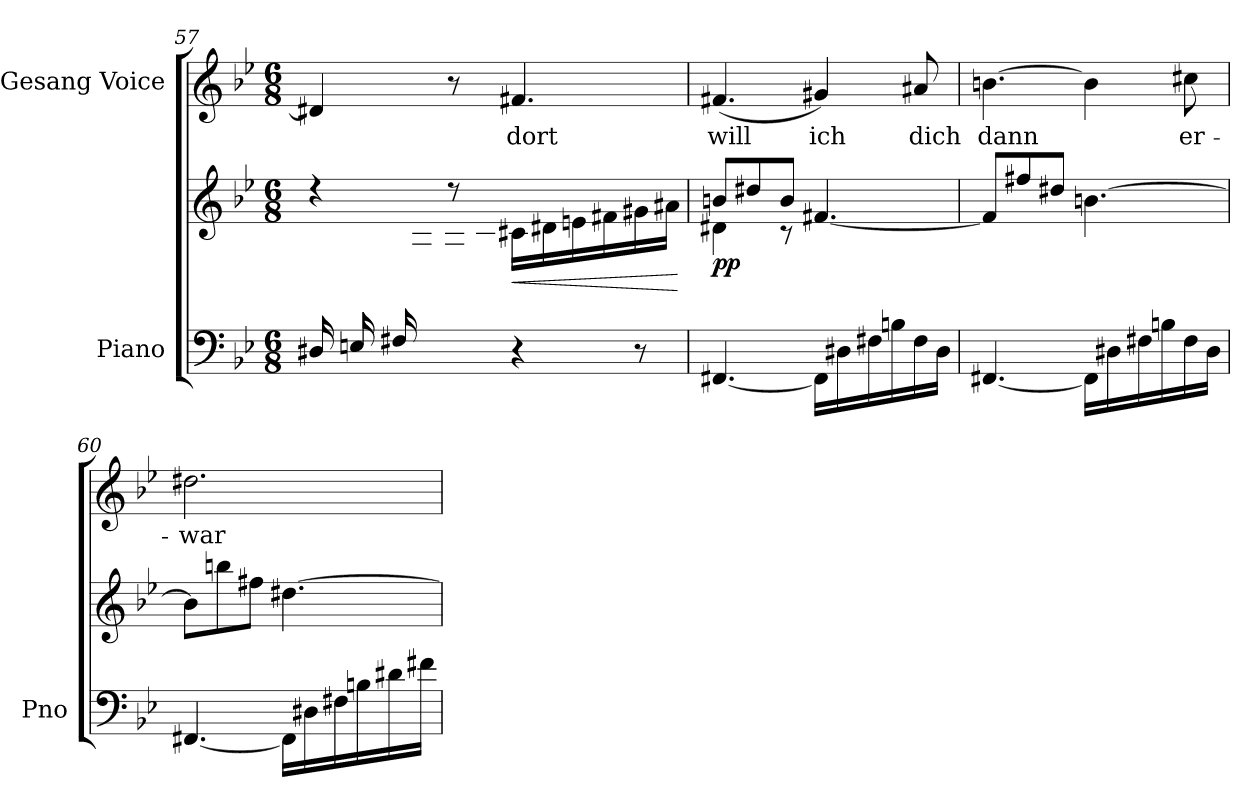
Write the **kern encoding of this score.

**kern	**kern	**dynam	**kern	**text
*part2	*part2	*part2	*part1	*part1
*staff3	*staff2	*staff2/3	*staff1	*staff1
*I"Piano	*	*	*I"Gesang Voice	*
*I'Pno	*	*	*	*
*clefF4	*clefG2	*	*clefG2	*
*k[b-e-]	*k[b-e-]	*	*k[b-e-]	*
*M6/8	*M6/8	*	*M6/8	*
=57	=57	=57	=57	=57
*	*^	*	*	*
16D#X/LL	4r	8.ryy	.	4d#X/]	.
16En/	.	.	.	.	.
16F#X/	.	.	.	.	.
8.ryy	.	16G#X\	.	.	.
.	8r	16A#X\	.	8r	.
.	.	16Bn\JJ	.	.	.
!	!	!	!LO:HP:b	!	!
4r	16c#X\LL	4.ryy	<	4.f#X/	dort
.	16d#X\	.	.	.	.
.	16en\	.	.	.	.
.	16f#X\	.	.	.	.
8r	16g#X\	.	.	.	.
.	16a#X\JJ	.	.	.	.
*	*v	*v	*	*	*
.	.	[	.	.
=58	=58	=58	=58	=58
*	*^	*	*	*
!	!	!	!LO:DY:b	!	!
[<4.FF#X/	8bn/L	4d#X\	pp	(4.f#X/	will
.	8dd#X/	.	.	.	.
.	8b/J	8r	.	.	.
16FF#\LL]	[4.f#X/	4.ryy	.	4g#X/)	ich
16D#X\	.	.	.	.	.
16F#X\	.	.	.	.	.
16Bn\	.	.	.	.	.
16F#\	.	.	.	8a#X/	dich
16D#\JJ	.	.	.	.	.
*	*v	*v	*	*	*
=59	=59	=59	=59	=59
[<4.FF#X/	8f#/L]	.	[4.bn\	dann
.	8ff#X/	.	.	.
.	8dd#X/J	.	.	.
16FF#\LL]	[4.bn\	.	4b\]	.
16D#X\	.	.	.	.
16F#X\	.	.	.	.
16Bn\	.	.	.	.
16F#\	.	.	8cc#X\	er-
16D#\JJ	.	.	.	.
=60	=60	=60	=60	=60
[<4.FF#X/	8b\L]	.	2.dd#X\	-war-
.	8bbn\	.	.	.
.	8ff#X\J	.	.	.
16FF#\LL]	[4.dd#X\	.	.	.
16D#X\	.	.	.	.
16F#X\	.	.	.	.
16Bn\	.	.	.	.
16d#X\	.	.	.	.
16f#X\JJ	.	.	.	.
=	=	=	=	=
*-	*-	*-	*-	*-
